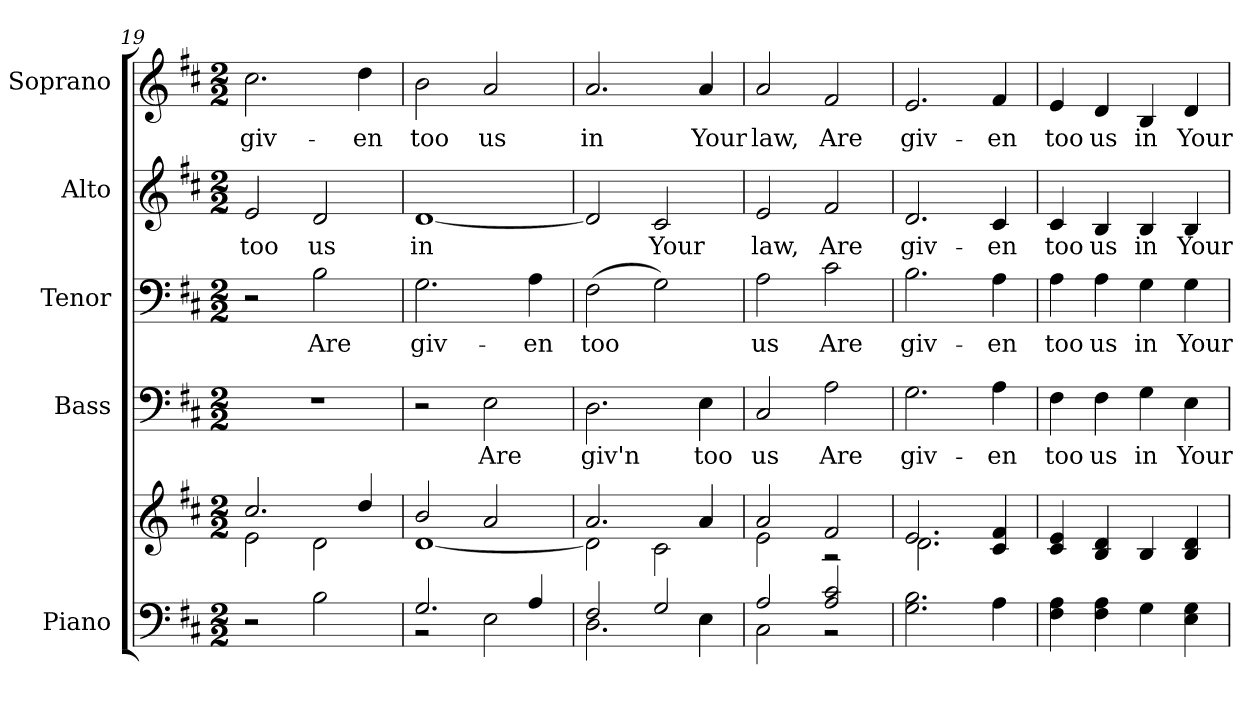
**kern	**kern	**kern	**text	**kern	**text	**kern	**text	**kern	**text
*part5	*part5	*part4	*part4	*part3	*part3	*part2	*part2	*part1	*part1
*staff6	*staff5	*staff4	*staff4	*staff3	*staff3	*staff2	*staff2	*staff1	*staff1
*I"Piano	*	*I"Bass	*	*I"Tenor	*	*I"Alto	*	*I"Soprano	*
*I'Pno.	*	*I'B.	*	*I'T.	*	*I'A.	*	*I'S.	*
!!LO:PB:g=z
*clefF4	*clefG2	*clefF4	*	*clefF4	*	*clefG2	*	*clefG2	*
*k[f#c#]	*k[f#c#]	*k[f#c#]	*	*k[f#c#]	*	*k[f#c#]	*	*k[f#c#]	*
*D:	*D:	*D:	*	*D:	*	*D:	*	*D:	*
*M2/2	*M2/2	*M2/2	*	*M2/2	*	*M2/2	*	*M2/2	*
=19	=19	=19	=19	=19	=19	=19	=19	=19	=19
*	*^	*	*	*	*	*	*	*	*
!	!	!	!	!	!	!	!	!LO:LY:b:color=#000000	!	!
!	!	!	!	!	!	!	!	!	!	!LO:LY:b:color=#000000
2r	2.cc#i/	2ei\	1r	.	2r	.	2ei/	too	2.cc#i\	giv-
!	!	!	!	!	!	!LO:LY:b:color=#000000	!	!	!	!
!	!	!	!	!	!	!	!	!LO:LY:b:color=#000000	!	!
2Bi\	.	2di\	.	.	2Bi\	Are	2di/	us	.	.
!	!	!	!	!	!	!	!	!	!	!LO:LY:b:color=#000000
.	4ddi/	.	.	.	.	.	.	.	4ddi\	-en
=20	=20	=20	=20	=20	=20	=20	=20	=20	=20	=20
*^	*	*	*	*	*	*	*	*	*	*
!	!	!	!	!	!	!	!LO:LY:b:color=#000000	!	!	!	!
!	!	!	!	!	!	!	!	!	!LO:LY:b:color=#000000	!	!
!	!	!	!	!	!	!	!	!	!	!	!LO:LY:b:color=#000000
2.Gi/	2r	2bi/	[<1di	2r	.	2.Gi\	giv-	[<1di	in	2bi\	too
!	!	!	!	!	!LO:LY:b:color=#000000	!	!	!	!	!	!
!	!	!	!	!	!	!	!	!	!	!	!LO:LY:b:color=#000000
.	2Ei\	2ai/	.	2Ei\	Are	.	.	.	.	2ai/	us
!	!	!	!	!	!	!	!LO:LY:b:color=#000000	!	!	!	!
4Ai/	.	.	.	.	.	4Ai\	-en	.	.	.	.
=21	=21	=21	=21	=21	=21	=21	=21	=21	=21	=21	=21
!	!	!	!	!	!LO:LY:b:color=#000000	!	!	!	!	!	!
!	!	!	!	!	!	!	!LO:LY:b:color=#000000	!	!	!	!
!	!	!	!	!	!	!	!	!	!	!	!LO:LY:b:color=#000000
2F#i/	2.Di\	2.ai/	2di\]	2.Di\	giv'n	(2F#i\	too	2di/]	.	2.ai/	in
!	!	!	!	!	!	!	!	!	!LO:LY:b:color=#000000	!	!
2Gi/	.	.	2c#i\	.	.	2Gi\)	.	2c#i/	Your	.	.
!	!	!	!	!	!LO:LY:b:color=#000000	!	!	!	!	!	!
!	!	!	!	!	!	!	!	!	!	!	!LO:LY:b:color=#000000
.	4Ei\	4ai/	.	4Ei\	too	.	.	.	.	4ai/	Your
=22	=22	=22	=22	=22	=22	=22	=22	=22	=22	=22	=22
!	!	!	!	!	!LO:LY:b:color=#000000	!	!	!	!	!	!
!	!	!	!	!	!	!	!LO:LY:b:color=#000000	!	!	!	!
!	!	!	!	!	!	!	!	!	!LO:LY:b:color=#000000	!	!
!	!	!	!	!	!	!	!	!	!	!	!LO:LY:b:color=#000000
2Ai/	2C#i\	2ai/	2ei\	2C#i/	us	2Ai\	us	2ei/	law,	2ai/	law,
!	!	!	!	!	!LO:LY:b:color=#000000	!	!	!	!	!	!
!	!	!	!	!	!	!	!LO:LY:b:color=#000000	!	!	!	!
!	!	!	!	!	!	!	!	!	!LO:LY:b:color=#000000	!	!
!	!	!	!	!	!	!	!	!	!	!	!LO:LY:b:color=#000000
2Ai/ 2c#i	2r	2f#i/	2r	2Ai\	Are	2c#i\	Are	2f#i/	Are	2f#i/	Are
*v	*v	*	*	*	*	*	*	*	*	*	*
=23	=23	=23	=23	=23	=23	=23	=23	=23	=23	=23
*^	*	*	*	*	*	*	*	*	*	*
!	!	!	!	!	!LO:LY:b:color=#000000	!	!	!	!	!	!
*v	*v	*	*	*	*	*	*	*	*	*	*
*^	*	*	*	*	*	*	*	*	*	*
!	!	!	!	!	!	!	!LO:LY:b:color=#000000	!	!	!	!
*v	*v	*	*	*	*	*	*	*	*	*	*
*^	*	*	*	*	*	*	*	*	*	*
!	!	!	!	!	!	!	!	!	!LO:LY:b:color=#000000	!	!
*v	*v	*	*	*	*	*	*	*	*	*	*
*^	*	*	*	*	*	*	*	*	*	*
!	!	!	!	!	!	!	!	!	!	!	!LO:LY:b:color=#000000
*v	*v	*	*	*	*	*	*	*	*	*	*
2.Gi\ 2.Bi	2.ei/	2.di\	2.Gi\	giv-	2.Bi\	giv-	2.di/	giv-	2.ei/	giv-
!	!	!	!	!LO:LY:b:color=#000000	!	!	!	!	!	!
!	!	!	!	!	!	!LO:LY:b:color=#000000	!	!	!	!
!	!	!	!	!	!	!	!	!LO:LY:b:color=#000000	!	!
!	!	!	!	!	!	!	!	!	!	!LO:LY:b:color=#000000
4Ai\	4c#i/ 4f#i	4ryy	4Ai\	-en	4Ai\	-en	4c#i/	-en	4f#i/	-en
*	*v	*v	*	*	*	*	*	*	*	*
=24	=24	=24	=24	=24	=24	=24	=24	=24	=24
*	*^	*	*	*	*	*	*	*	*
!	!	!	!	!LO:LY:b:color=#000000	!	!	!	!	!	!
*	*v	*v	*	*	*	*	*	*	*	*
*	*^	*	*	*	*	*	*	*	*
!	!	!	!	!	!	!LO:LY:b:color=#000000	!	!	!	!
*	*v	*v	*	*	*	*	*	*	*	*
*	*^	*	*	*	*	*	*	*	*
!	!	!	!	!	!	!	!	!LO:LY:b:color=#000000	!	!
*	*v	*v	*	*	*	*	*	*	*	*
*	*^	*	*	*	*	*	*	*	*
!	!	!	!	!	!	!	!	!	!	!LO:LY:b:color=#000000
*	*v	*v	*	*	*	*	*	*	*	*
4F#i\ 4Ai	4c#i/ 4ei	4F#i\	too	4Ai\	too	4c#i/	too	4ei/	too
!	!	!	!LO:LY:b:color=#000000	!	!	!	!	!	!
!	!	!	!	!	!LO:LY:b:color=#000000	!	!	!	!
!	!	!	!	!	!	!	!LO:LY:b:color=#000000	!	!
!	!	!	!	!	!	!	!	!	!LO:LY:b:color=#000000
4F#i\ 4Ai	4Bi/ 4di	4F#i\	us	4Ai\	us	4Bi/	us	4di/	us
!	!	!	!LO:LY:b:color=#000000	!	!	!	!	!	!
!	!	!	!	!	!LO:LY:b:color=#000000	!	!	!	!
!	!	!	!	!	!	!	!LO:LY:b:color=#000000	!	!
!	!	!	!	!	!	!	!	!	!LO:LY:b:color=#000000
4Gi\	4Bi/	4Gi\	in	4Gi\	in	4Bi/	in	4Bi/	in
!	!	!	!LO:LY:b:color=#000000	!	!	!	!	!	!
!	!	!	!	!	!LO:LY:b:color=#000000	!	!	!	!
!	!	!	!	!	!	!	!LO:LY:b:color=#000000	!	!
!	!	!	!	!	!	!	!	!	!LO:LY:b:color=#000000
4Ei\ 4Gi	4Bi/ 4di	4Ei\	Your	4Gi\	Your	4Bi/	Your	4di/	Your
=	=	=	=	=	=	=	=	=	=
*-	*-	*-	*-	*-	*-	*-	*-	*-	*-
